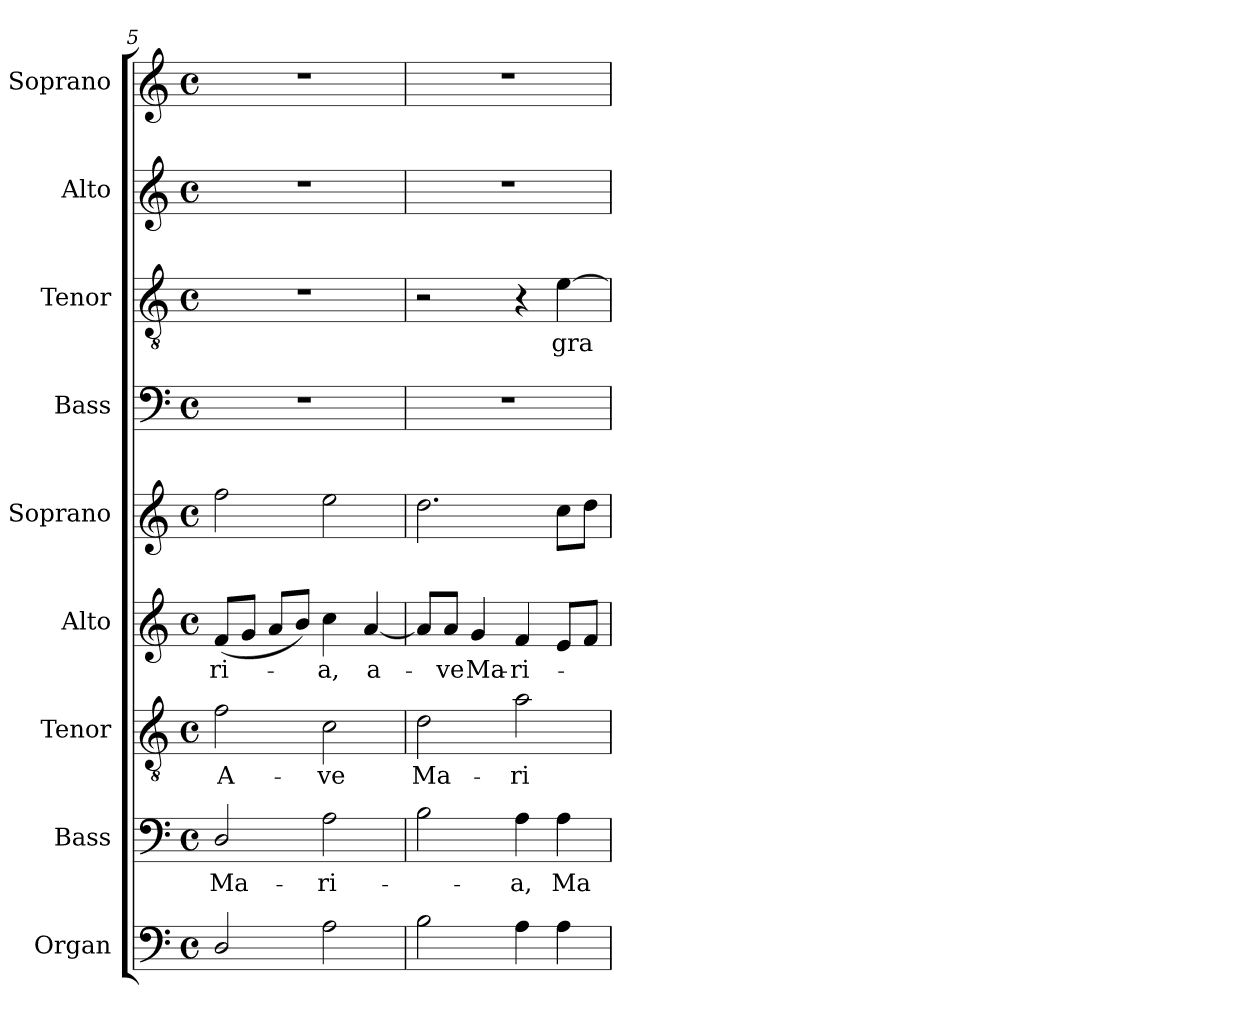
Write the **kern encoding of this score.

**kern	**kern	**text	**kern	**text	**kern	**text	**kern	**kern	**kern	**text	**kern	**kern
*part9	*part8	*part8	*part7	*part7	*part6	*part6	*part5	*part4	*part3	*part3	*part2	*part1
*staff9	*staff8	*staff8	*staff7	*staff7	*staff6	*staff6	*staff5	*staff4	*staff3	*staff3	*staff2	*staff1
*I"Organ	*I"Bass	*	*I"Tenor	*	*I"Alto	*	*I"Soprano	*I"Bass	*I"Tenor	*	*I"Alto	*I"Soprano
*	*I'B.	*	*I'T.	*	*I'A.	*	*I'S.	*I'B.	*I'T.	*	*I'A.	*I'S.
*clefF4	*clefF4	*	*clefGv2	*	*clefG2	*	*clefG2	*clefF4	*clefGv2	*	*clefG2	*clefG2
*	*	*	*ITrd7c12	*	*	*	*	*	*ITrd7c12	*	*	*
*k[]	*k[]	*	*k[]	*	*k[]	*	*k[]	*k[]	*k[]	*	*k[]	*k[]
*C:	*C:	*	*C:	*	*C:	*	*C:	*C:	*C:	*	*C:	*C:
*M4/4	*M4/4	*	*M4/4	*	*M4/4	*	*M4/4	*M4/4	*M4/4	*	*M4/4	*M4/4
*met(c)	*met(c)	*	*met(c)	*	*met(c)	*	*met(c)	*met(c)	*met(c)	*	*met(c)	*met(c)
=5	=5	=5	=5	=5	=5	=5	=5	=5	=5	=5	=5	=5
!	!	!LO:LY:b:color=#000000	!	!	!	!	!	!	!	!	!	!
!	!	!	!	!LO:LY:b:color=#000000	!	!	!	!	!	!	!	!
!	!	!	!	!	!	!LO:LY:b:color=#000000	!	!	!	!	!	!
2Di/	2Di/	Ma-	2Fi\	A-	(8fi/L	-ri-	2ffi\	1r	1r	.	1r	1r
.	.	.	.	.	8gi/J	.	.	.	.	.	.	.
.	.	.	.	.	8ai/L	.	.	.	.	.	.	.
.	.	.	.	.	8bi/J)	.	.	.	.	.	.	.
!	!	!LO:LY:b:color=#000000	!	!	!	!	!	!	!	!	!	!
!	!	!	!	!LO:LY:b:color=#000000	!	!	!	!	!	!	!	!
!	!	!	!	!	!	!LO:LY:b:color=#000000	!	!	!	!	!	!
2Ai\	2Ai\	-ri-	2Ci\	-ve	4cci\	-a,	2eei\	.	.	.	.	.
!	!	!	!	!	!	!LO:LY:b:color=#000000	!	!	!	!	!	!
.	.	.	.	.	[4ai/	a-	.	.	.	.	.	.
=6	=6	=6	=6	=6	=6	=6	=6	=6	=6	=6	=6	=6
!	!	!	!	!LO:LY:b:color=#000000	!	!	!	!	!	!	!	!
2Bi\	2Bi\	.	2Di\	Ma-	8ai/L]	.	2.ddi\	1r	2r	.	1r	1r
!	!	!	!	!	!	!LO:LY:b:color=#000000	!	!	!	!	!	!
.	.	.	.	.	8ai/J	-ve	.	.	.	.	.	.
!	!	!	!	!	!	!LO:LY:b:color=#000000	!	!	!	!	!	!
.	.	.	.	.	4gi/	Ma-	.	.	.	.	.	.
!	!	!LO:LY:b:color=#000000	!	!	!	!	!	!	!	!	!	!
!	!	!	!	!LO:LY:b:color=#000000	!	!	!	!	!	!	!	!
!	!	!	!	!	!	!LO:LY:b:color=#000000	!	!	!	!	!	!
4Ai\	4Ai\	-a,	2Ai\	-ri-	4fi/	-ri-	.	.	4r	.	.	.
!	!	!LO:LY:b:color=#000000	!	!	!	!	!	!	!	!	!	!
!	!	!	!	!	!	!	!	!	!	!LO:LY:b:color=#000000	!	!
4Ai\	4Ai\	Ma-	.	.	8ei/L	.	8cci\L	.	[4Ei\	gra-	.	.
.	.	.	.	.	8fi/J	.	8ddi\J	.	.	.	.	.
=	=	=	=	=	=	=	=	=	=	=	=	=
*-	*-	*-	*-	*-	*-	*-	*-	*-	*-	*-	*-	*-
